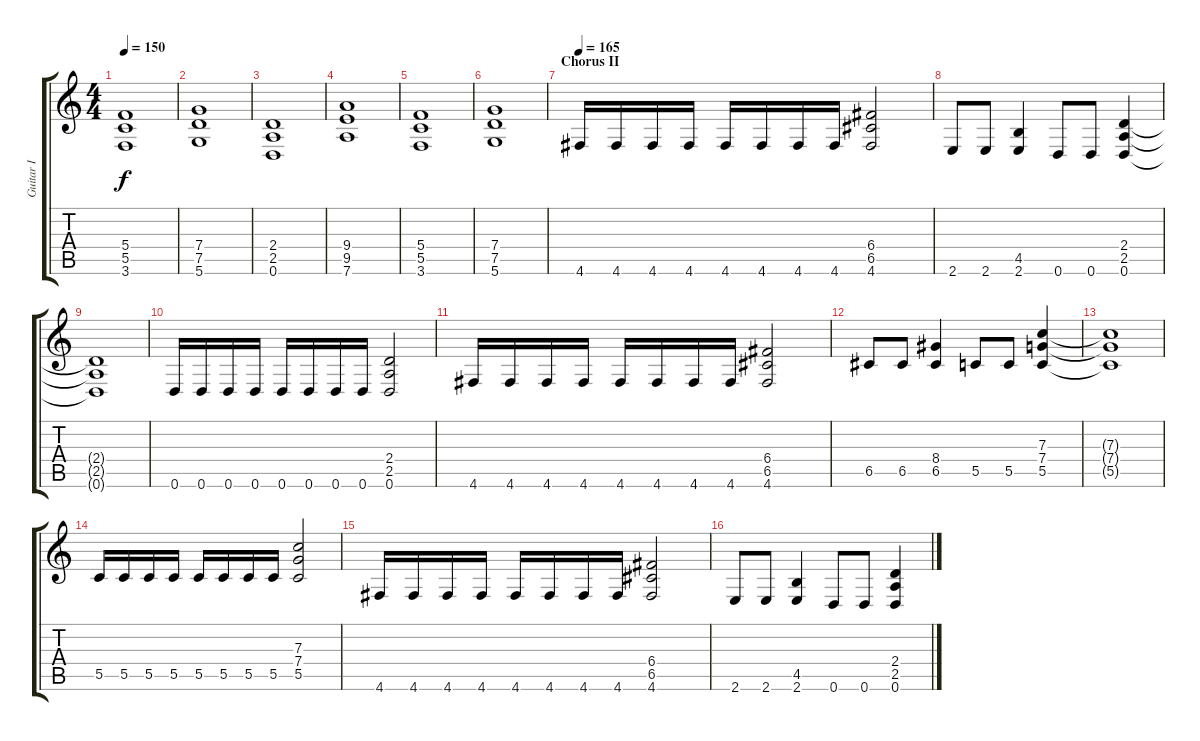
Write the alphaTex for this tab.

\track ("Guitar I" "Guitar I") {instrument distortionguitar}
\staff {score tabs}
\tuning (D4 A3 F3 C3 G2 D2) {hide}
\ts (4 4)
\tempo 150
\clef g2
\ks c
(5.4 5.5 3.6).1{dy f} |
(7.4 7.5 5.6).1 |
(2.4 2.5 0.6).1 |
(9.4 9.5 7.6).1 |
(5.4 5.5 3.6).1 |
(7.4 7.5 5.6).1 |
\section ("" "Chorus II")
\tempo 165
4.6.16 4.6.16 4.6.16 4.6.16 4.6.16 4.6.16 4.6.16 4.6.16 (6.4 6.5 4.6).2 |
2.6.8 2.6.8 (4.5 2.6).4 0.6.8 0.6.8 (2.4 2.5 0.6).4 |
(2.4{t} 2.5{t} 0.6{t}).1 |
0.6.16 0.6.16 0.6.16 0.6.16 0.6.16 0.6.16 0.6.16 0.6.16 (2.4 2.5 0.6).2 |
4.6.16 4.6.16 4.6.16 4.6.16 4.6.16 4.6.16 4.6.16 4.6.16 (6.4 6.5 4.6).2 |
6.5.8 6.5.8 (8.4 6.5).4 5.5.8 5.5.8 (7.3 7.4 5.5).4 |
(7.3{t} 7.4{t} 5.5{t}).1 |
5.5.16 5.5.16 5.5.16 5.5.16 5.5.16 5.5.16 5.5.16 5.5.16 (7.3 7.4 5.5).2 |
4.6.16 4.6.16 4.6.16 4.6.16 4.6.16 4.6.16 4.6.16 4.6.16 (6.4 6.5 4.6).2 |
2.6.8 2.6.8 (4.5 2.6).4 0.6.8 0.6.8 (2.4 2.5 0.6).4
